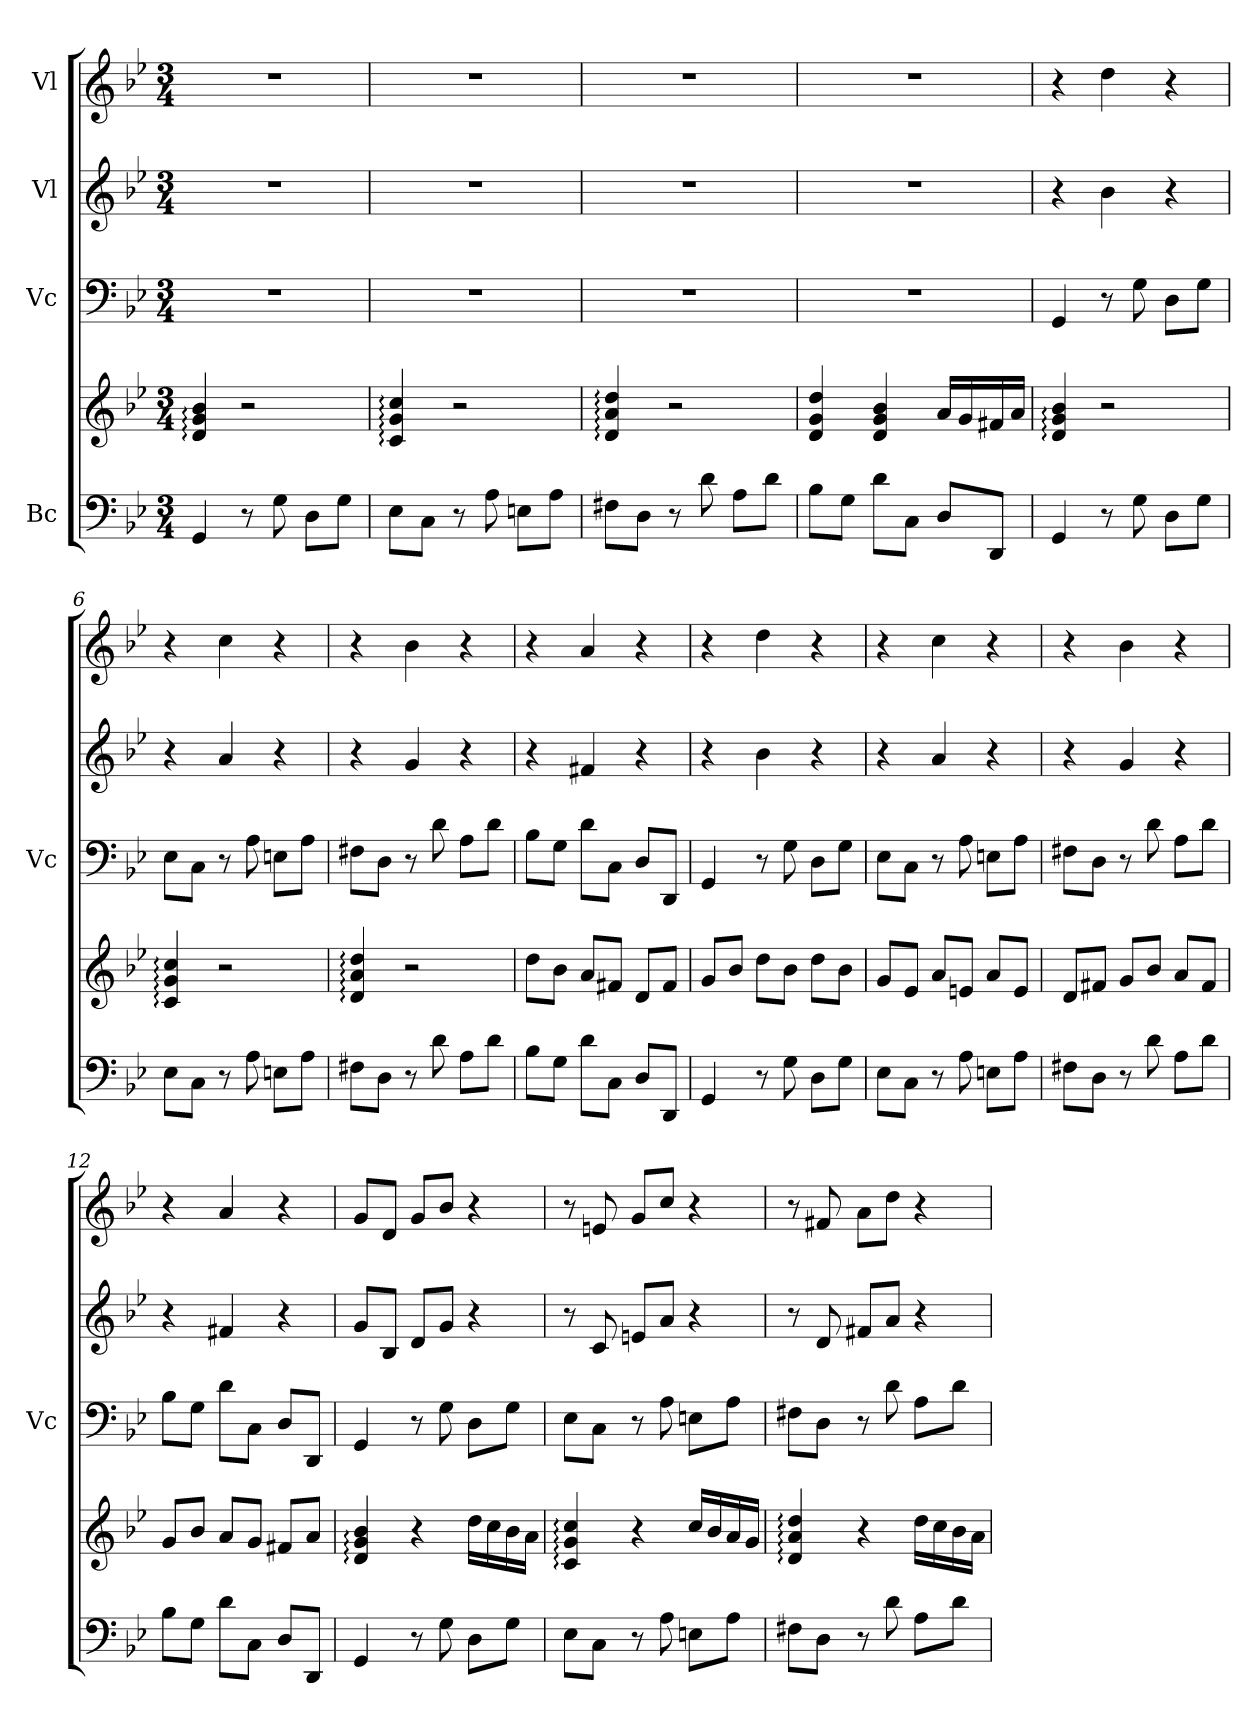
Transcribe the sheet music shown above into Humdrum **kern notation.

**kern	**kern	**kern	**kern	**kern
*part4	*part4	*part3	*part2	*part1
*staff5	*staff4	*staff3	*staff2	*staff1
*I"Bc	*	*I"Vc	*I"Vl	*I"Vl
*	*	*I'Vc	*	*
*clefF4	*clefG2	*clefF4	*clefG2	*clefG2
*k[b-e-]	*k[b-e-]	*k[b-e-]	*k[b-e-]	*k[b-e-]
*M3/4	*M3/4	*M3/4	*M3/4	*M3/4
*MM90	*MM90	*MM90	*MM90	*MM90
=1	=1	=1	=1	=1
4GG/	4d/: 4g/: 4b-/:	2.r	2.r	2.r
8r	2r	.	.	.
8G\	.	.	.	.
8D\L	.	.	.	.
8G\J	.	.	.	.
=2	=2	=2	=2	=2
8E-\L	4c/: 4g/: 4cc/:	2.r	2.r	2.r
8C\J	.	.	.	.
8r	2r	.	.	.
8A\	.	.	.	.
8En\L	.	.	.	.
8A\J	.	.	.	.
=3	=3	=3	=3	=3
8F#X\L	4d/: 4a/: 4dd/:	2.r	2.r	2.r
8D\J	.	.	.	.
8r	2r	.	.	.
8d\	.	.	.	.
8A\L	.	.	.	.
8d\J	.	.	.	.
=4	=4	=4	=4	=4
8B-\L	4d/ 4g/ 4dd/	2.r	2.r	2.r
8G\J	.	.	.	.
8d\L	4d/ 4g/ 4b-/	.	.	.
8C\J	.	.	.	.
8D/L	16a/LL	.	.	.
.	16g/	.	.	.
8DD/J	16f#X/	.	.	.
.	16a/JJ	.	.	.
=5	=5	=5	=5	=5
4GG/	4d/: 4g/: 4b-/:	4GG/	4r	4r
8r	2r	8r	4b-\	4dd\
8G\	.	8G\	.	.
8D\L	.	8D\L	4r	4r
8G\J	.	8G\J	.	.
=6	=6	=6	=6	=6
8E-\L	4c/: 4g/: 4cc/:	8E-\L	4r	4r
8C\J	.	8C\J	.	.
8r	2r	8r	4a/	4cc\
8A\	.	8A\	.	.
8En\L	.	8En\L	4r	4r
8A\J	.	8A\J	.	.
=7	=7	=7	=7	=7
8F#X\L	4d/: 4a/: 4dd/:	8F#X\L	4r	4r
8D\J	.	8D\J	.	.
8r	2r	8r	4g/	4b-\
8d\	.	8d\	.	.
8A\L	.	8A\L	4r	4r
8d\J	.	8d\J	.	.
=8	=8	=8	=8	=8
8B-\L	8dd\L	8B-\L	4r	4r
8G\J	8b-\J	8G\J	.	.
8d\L	8a/L	8d\L	4f#X/	4a/
8C\J	8f#X/J	8C\J	.	.
8D/L	8d/L	8D/L	4r	4r
8DD/J	8f#/J	8DD/J	.	.
!!LO:LB:g=z
=9	=9	=9	=9	=9
4GG/	8g/L	4GG/	4r	4r
.	8b-/J	.	.	.
8r	8dd\L	8r	4b-\	4dd\
8G\	8b-\J	8G\	.	.
8D\L	8dd\L	8D\L	4r	4r
8G\J	8b-\J	8G\J	.	.
=10	=10	=10	=10	=10
8E-\L	8g/L	8E-\L	4r	4r
8C\J	8e-/J	8C\J	.	.
8r	8a/L	8r	4a/	4cc\
8A\	8en/J	8A\	.	.
8En\L	8a/L	8En\L	4r	4r
8A\J	8e/J	8A\J	.	.
=11	=11	=11	=11	=11
8F#X\L	8d/L	8F#X\L	4r	4r
8D\J	8f#X/J	8D\J	.	.
8r	8g/L	8r	4g/	4b-\
8d\	8b-/J	8d\	.	.
8A\L	8a/L	8A\L	4r	4r
8d\J	8f#/J	8d\J	.	.
=12	=12	=12	=12	=12
8B-\L	8g/L	8B-\L	4r	4r
8G\J	8b-/J	8G\J	.	.
8d\L	8a/L	8d\L	4f#X/	4a/
8C\J	8g/J	8C\J	.	.
8D/L	8f#X/L	8D/L	4r	4r
8DD/J	8a/J	8DD/J	.	.
=13	=13	=13	=13	=13
4GG/	4d/: 4g/: 4b-/:	4GG/	8g/L	8g/L
.	.	.	8B-/J	8d/J
8r	4r	8r	8d/L	8g/L
8G\	.	8G\	8g/J	8b-/J
8D\L	16dd\LL	8D\L	4r	4r
.	16cc\	.	.	.
8G\J	16b-\	8G\J	.	.
.	16a\JJ	.	.	.
=14	=14	=14	=14	=14
8E-\L	4c/: 4g/: 4cc/:	8E-\L	8r	8r
8C\J	.	8C\J	8c/	8en/
8r	4r	8r	8en/L	8g/L
8A\	.	8A\	8a/J	8cc/J
8En\L	16cc/LL	8En\L	4r	4r
.	16b-/	.	.	.
8A\J	16a/	8A\J	.	.
.	16g/JJ	.	.	.
!!LO:PB:g=z
=15	=15	=15	=15	=15
8F#X\L	4d/: 4a/: 4dd/:	8F#X\L	8r	8r
8D\J	.	8D\J	8d/	8f#X/
8r	4r	8r	8f#X/L	8a\L
8d\	.	8d\	8a/J	8dd\J
8A\L	16dd\LL	8A\L	4r	4r
.	16cc\	.	.	.
8d\J	16b-\	8d\J	.	.
.	16a\JJ	.	.	.
=	=	=	=	=
*-	*-	*-	*-	*-
